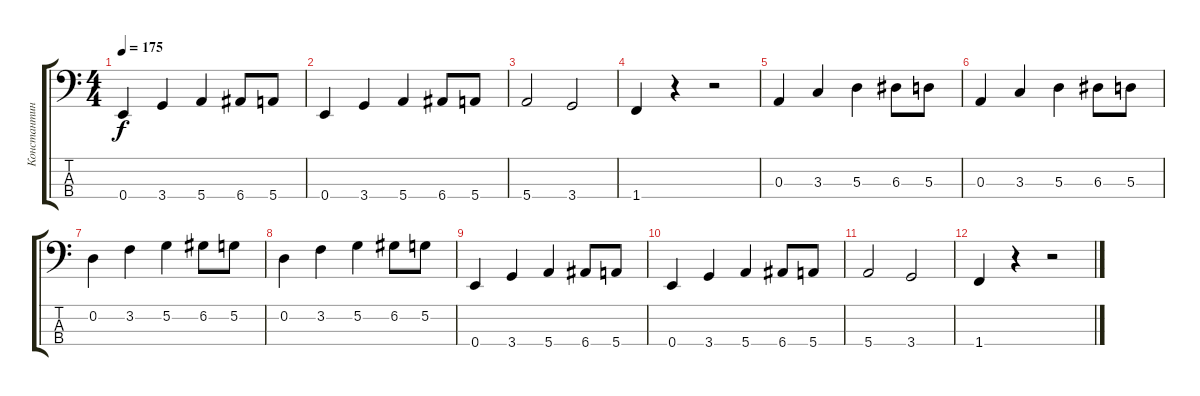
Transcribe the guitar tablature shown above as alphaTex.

\track ("Константин Бекрев" "Константин") {instrument electricbasspick}
\staff {score tabs}
\tuning (G2 D2 A1 E1) {hide}
\ts (4 4)
\tempo 175
\clef f4
\ks c
0.4.4{dy f} 3.4.4 5.4.4 6.4.8 5.4.8 |
0.4.4 3.4.4 5.4.4 6.4.8 5.4.8 |
5.4.2 3.4.2 |
1.4.4 r.4 r.2 |
0.3.4 3.3.4 5.3.4 6.3.8 5.3.8 |
0.3.4 3.3.4 5.3.4 6.3.8 5.3.8 |
0.2.4 3.2.4 5.2.4 6.2.8 5.2.8 |
0.2.4 3.2.4 5.2.4 6.2.8 5.2.8 |
0.4.4 3.4.4 5.4.4 6.4.8 5.4.8 |
0.4.4 3.4.4 5.4.4 6.4.8 5.4.8 |
5.4.2 3.4.2 |
1.4.4 r.4 r.2
